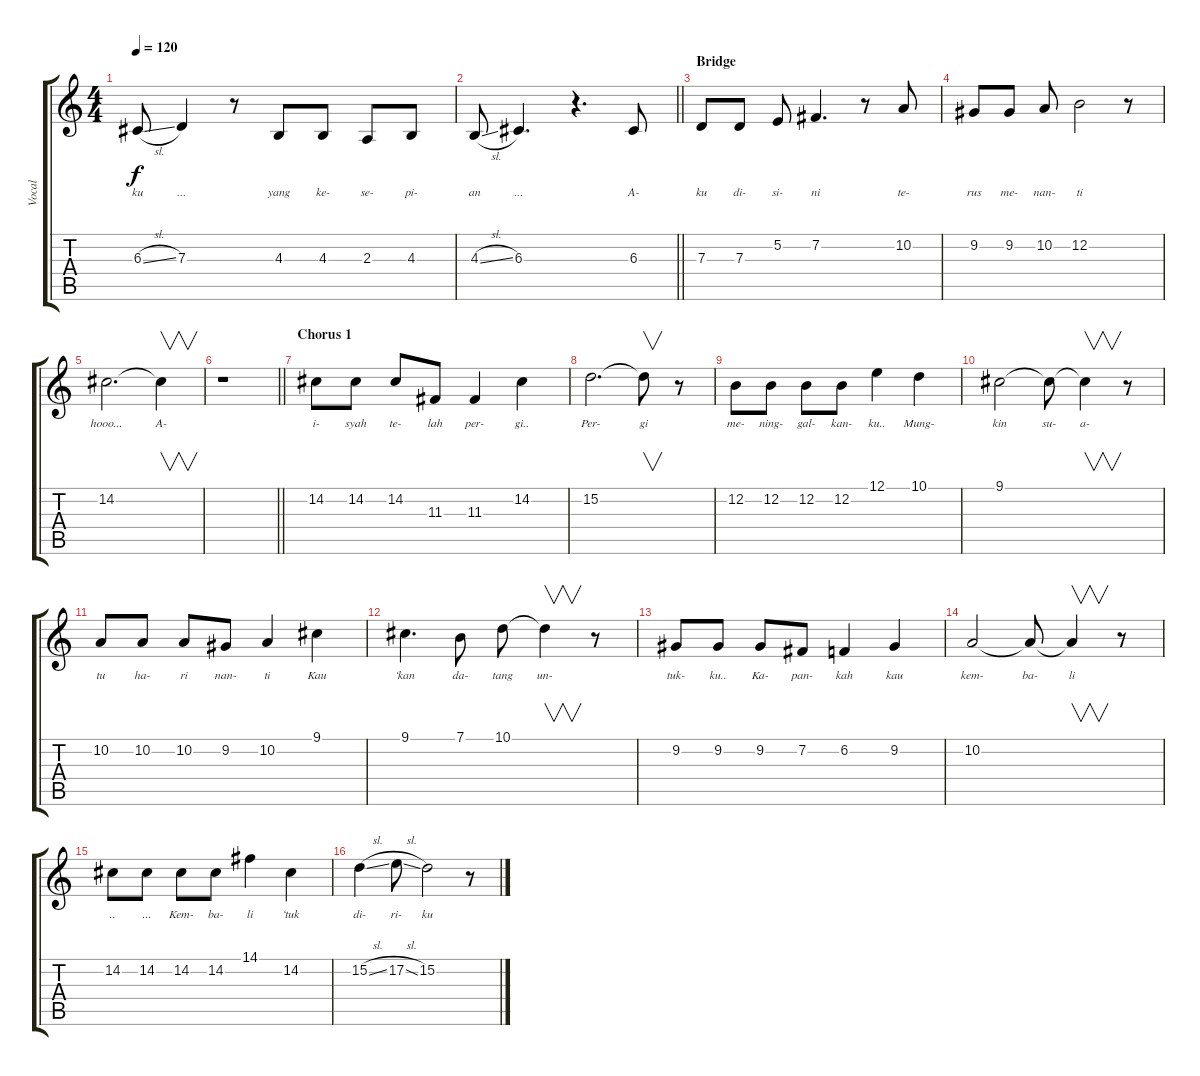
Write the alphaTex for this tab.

\track ("Vocal" "Vocal") {instrument oboe}
\staff {score tabs}
\tuning (E4 B3 G3 D3 A2 E2) {hide}
\ts (4 4)
\tempo 120
\clef g2
\ks c
6.3{sl}.8{lyrics (0 "ku") lyrics (1 "") lyrics (2 "") lyrics (3 "") lyrics (4 "") dy f} 7.3.4{lyrics (0 "...") lyrics (1 "") lyrics (2 "") lyrics (3 "") lyrics (4 "")} r.8 4.3.8{lyrics (0 "yang") lyrics (1 "") lyrics (2 "") lyrics (3 "") lyrics (4 "")} 4.3.8{lyrics (0 "ke-") lyrics (1 "") lyrics (2 "") lyrics (3 "") lyrics (4 "")} 2.3.8{lyrics (0 "se-") lyrics (1 "") lyrics (2 "") lyrics (3 "") lyrics (4 "")} 4.3.8{lyrics (0 "pi-") lyrics (1 "") lyrics (2 "") lyrics (3 "") lyrics (4 "")} |
\barLineRight lightlight
4.3{sl}.8{lyrics (0 "an") lyrics (1 "") lyrics (2 "") lyrics (3 "") lyrics (4 "")} 6.3.4{d lyrics (0 "...") lyrics (1 "") lyrics (2 "") lyrics (3 "") lyrics (4 "")} r.4{d} 6.3.8{lyrics (0 "A-") lyrics (1 "") lyrics (2 "") lyrics (3 "") lyrics (4 "")} |
\section ("" "Bridge")
7.3.8{lyrics (0 "ku") lyrics (1 "") lyrics (2 "") lyrics (3 "") lyrics (4 "")} 7.3.8{lyrics (0 "di-") lyrics (1 "") lyrics (2 "") lyrics (3 "") lyrics (4 "")} 5.2.8{lyrics (0 "si-") lyrics (1 "") lyrics (2 "") lyrics (3 "") lyrics (4 "")} 7.2.4{d lyrics (0 "ni") lyrics (1 "") lyrics (2 "") lyrics (3 "") lyrics (4 "")} r.8 10.2.8{lyrics (0 "te-") lyrics (1 "") lyrics (2 "") lyrics (3 "") lyrics (4 "")} |
9.2.8{lyrics (0 "rus") lyrics (1 "") lyrics (2 "") lyrics (3 "") lyrics (4 "")} 9.2.8{lyrics (0 "me-") lyrics (1 "") lyrics (2 "") lyrics (3 "") lyrics (4 "")} 10.2.8{lyrics (0 "nan-") lyrics (1 "") lyrics (2 "") lyrics (3 "") lyrics (4 "")} 12.2.2{lyrics (0 "ti") lyrics (1 "") lyrics (2 "") lyrics (3 "") lyrics (4 "")} r.8 |
14.2.2{d lyrics (0 "hooo...") lyrics (1 "") lyrics (2 "") lyrics (3 "") lyrics (4 "")} 14.2{t}.4{v lyrics (0 "A-") lyrics (1 "") lyrics (2 "") lyrics (3 "") lyrics (4 "")} |
\barLineRight lightlight
r.1 |
\section ("" "Chorus 1")
14.2.8{lyrics (0 "i-") lyrics (1 "") lyrics (2 "") lyrics (3 "") lyrics (4 "")} 14.2.8{lyrics (0 "syah") lyrics (1 "") lyrics (2 "") lyrics (3 "") lyrics (4 "")} 14.2.8{lyrics (0 "te-") lyrics (1 "") lyrics (2 "") lyrics (3 "") lyrics (4 "")} 11.3.8{lyrics (0 "lah") lyrics (1 "") lyrics (2 "") lyrics (3 "") lyrics (4 "")} 11.3.4{lyrics (0 "per-") lyrics (1 "") lyrics (2 "") lyrics (3 "") lyrics (4 "")} 14.2.4{lyrics (0 "gi..") lyrics (1 "") lyrics (2 "") lyrics (3 "") lyrics (4 "")} |
15.2.2{d lyrics (0 "Per-") lyrics (1 "") lyrics (2 "") lyrics (3 "") lyrics (4 "")} 15.2{t}.8{v lyrics (0 "gi") lyrics (1 "") lyrics (2 "") lyrics (3 "") lyrics (4 "")} r.8 |
12.2.8{lyrics (0 "me-") lyrics (1 "") lyrics (2 "") lyrics (3 "") lyrics (4 "")} 12.2.8{lyrics (0 "ning-") lyrics (1 "") lyrics (2 "") lyrics (3 "") lyrics (4 "")} 12.2.8{lyrics (0 "gal-") lyrics (1 "") lyrics (2 "") lyrics (3 "") lyrics (4 "")} 12.2.8{lyrics (0 "kan-") lyrics (1 "") lyrics (2 "") lyrics (3 "") lyrics (4 "")} 12.1.4{lyrics (0 "ku..") lyrics (1 "") lyrics (2 "") lyrics (3 "") lyrics (4 "")} 10.1.4{lyrics (0 "Mung-") lyrics (1 "") lyrics (2 "") lyrics (3 "") lyrics (4 "")} |
9.1.2{lyrics (0 "kin") lyrics (1 "") lyrics (2 "") lyrics (3 "") lyrics (4 "")} 9.1{t}.8{lyrics (0 "su-") lyrics (1 "") lyrics (2 "") lyrics (3 "") lyrics (4 "")} 9.1{t}.4{v lyrics (0 "a-") lyrics (1 "") lyrics (2 "") lyrics (3 "") lyrics (4 "")} r.8 |
10.2.8{lyrics (0 "tu") lyrics (1 "") lyrics (2 "") lyrics (3 "") lyrics (4 "")} 10.2.8{lyrics (0 "ha-") lyrics (1 "") lyrics (2 "") lyrics (3 "") lyrics (4 "")} 10.2.8{lyrics (0 "ri") lyrics (1 "") lyrics (2 "") lyrics (3 "") lyrics (4 "")} 9.2.8{lyrics (0 "nan-") lyrics (1 "") lyrics (2 "") lyrics (3 "") lyrics (4 "")} 10.2.4{lyrics (0 "ti") lyrics (1 "") lyrics (2 "") lyrics (3 "") lyrics (4 "")} 9.1.4{lyrics (0 "Kau") lyrics (1 "") lyrics (2 "") lyrics (3 "") lyrics (4 "")} |
9.1.4{d lyrics (0 "‘kan") lyrics (1 "") lyrics (2 "") lyrics (3 "") lyrics (4 "")} 7.1.8{lyrics (0 "da-") lyrics (1 "") lyrics (2 "") lyrics (3 "") lyrics (4 "")} 10.1.8{lyrics (0 "tang") lyrics (1 "") lyrics (2 "") lyrics (3 "") lyrics (4 "")} 10.1{t}.4{v lyrics (0 "un-") lyrics (1 "") lyrics (2 "") lyrics (3 "") lyrics (4 "")} r.8 |
9.2.8{lyrics (0 "tuk-") lyrics (1 "") lyrics (2 "") lyrics (3 "") lyrics (4 "")} 9.2.8{lyrics (0 "ku..") lyrics (1 "") lyrics (2 "") lyrics (3 "") lyrics (4 "")} 9.2.8{lyrics (0 "Ka-") lyrics (1 "") lyrics (2 "") lyrics (3 "") lyrics (4 "")} 7.2.8{lyrics (0 "pan-") lyrics (1 "") lyrics (2 "") lyrics (3 "") lyrics (4 "")} 6.2.4{lyrics (0 "kah") lyrics (1 "") lyrics (2 "") lyrics (3 "") lyrics (4 "")} 9.2.4{lyrics (0 "kau") lyrics (1 "") lyrics (2 "") lyrics (3 "") lyrics (4 "")} |
10.2.2{lyrics (0 "kem-") lyrics (1 "") lyrics (2 "") lyrics (3 "") lyrics (4 "")} 10.2{t}.8{lyrics (0 "ba-") lyrics (1 "") lyrics (2 "") lyrics (3 "") lyrics (4 "")} 10.2{t}.4{v lyrics (0 "li") lyrics (1 "") lyrics (2 "") lyrics (3 "") lyrics (4 "")} r.8 |
14.2.8{lyrics (0 "..") lyrics (1 "") lyrics (2 "") lyrics (3 "") lyrics (4 "")} 14.2.8{lyrics (0 "...") lyrics (1 "") lyrics (2 "") lyrics (3 "") lyrics (4 "")} 14.2.8{lyrics (0 "Kem-") lyrics (1 "") lyrics (2 "") lyrics (3 "") lyrics (4 "")} 14.2.8{lyrics (0 "ba-") lyrics (1 "") lyrics (2 "") lyrics (3 "") lyrics (4 "")} 14.1.4{lyrics (0 "li") lyrics (1 "") lyrics (2 "") lyrics (3 "") lyrics (4 "")} 14.2.4{lyrics (0 "‘tuk") lyrics (1 "") lyrics (2 "") lyrics (3 "") lyrics (4 "")} |
15.2{sl}.4{lyrics (0 "di-") lyrics (1 "") lyrics (2 "") lyrics (3 "") lyrics (4 "")} 17.2{sl}.8{lyrics (0 "ri-") lyrics (1 "") lyrics (2 "") lyrics (3 "") lyrics (4 "")} 15.2.2{lyrics (0 "ku") lyrics (1 "") lyrics (2 "") lyrics (3 "") lyrics (4 "")} r.8
